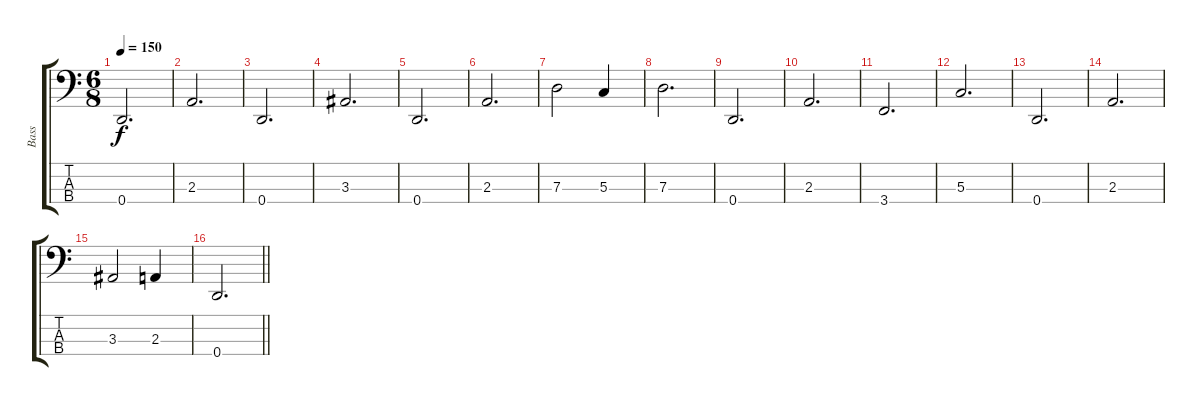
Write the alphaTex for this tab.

\track ("Bass" "Bass") {instrument electricbasspick}
\staff {score tabs}
\tuning (F2 C2 G1 D1) {hide}
\ts (6 8)
\tempo 150
\clef f4
\ks c
0.4.2{d dy f} |
2.3.2{d} |
0.4.2{d} |
3.3.2{d} |
0.4.2{d} |
2.3.2{d} |
7.3.2 5.3.4 |
7.3.2{d} |
0.4.2{d} |
2.3.2{d} |
3.4.2{d} |
5.3.2{d} |
0.4.2{d} |
2.3.2{d} |
3.3.2 2.3.4 |
\barLineRight lightlight
0.4.2{d}
